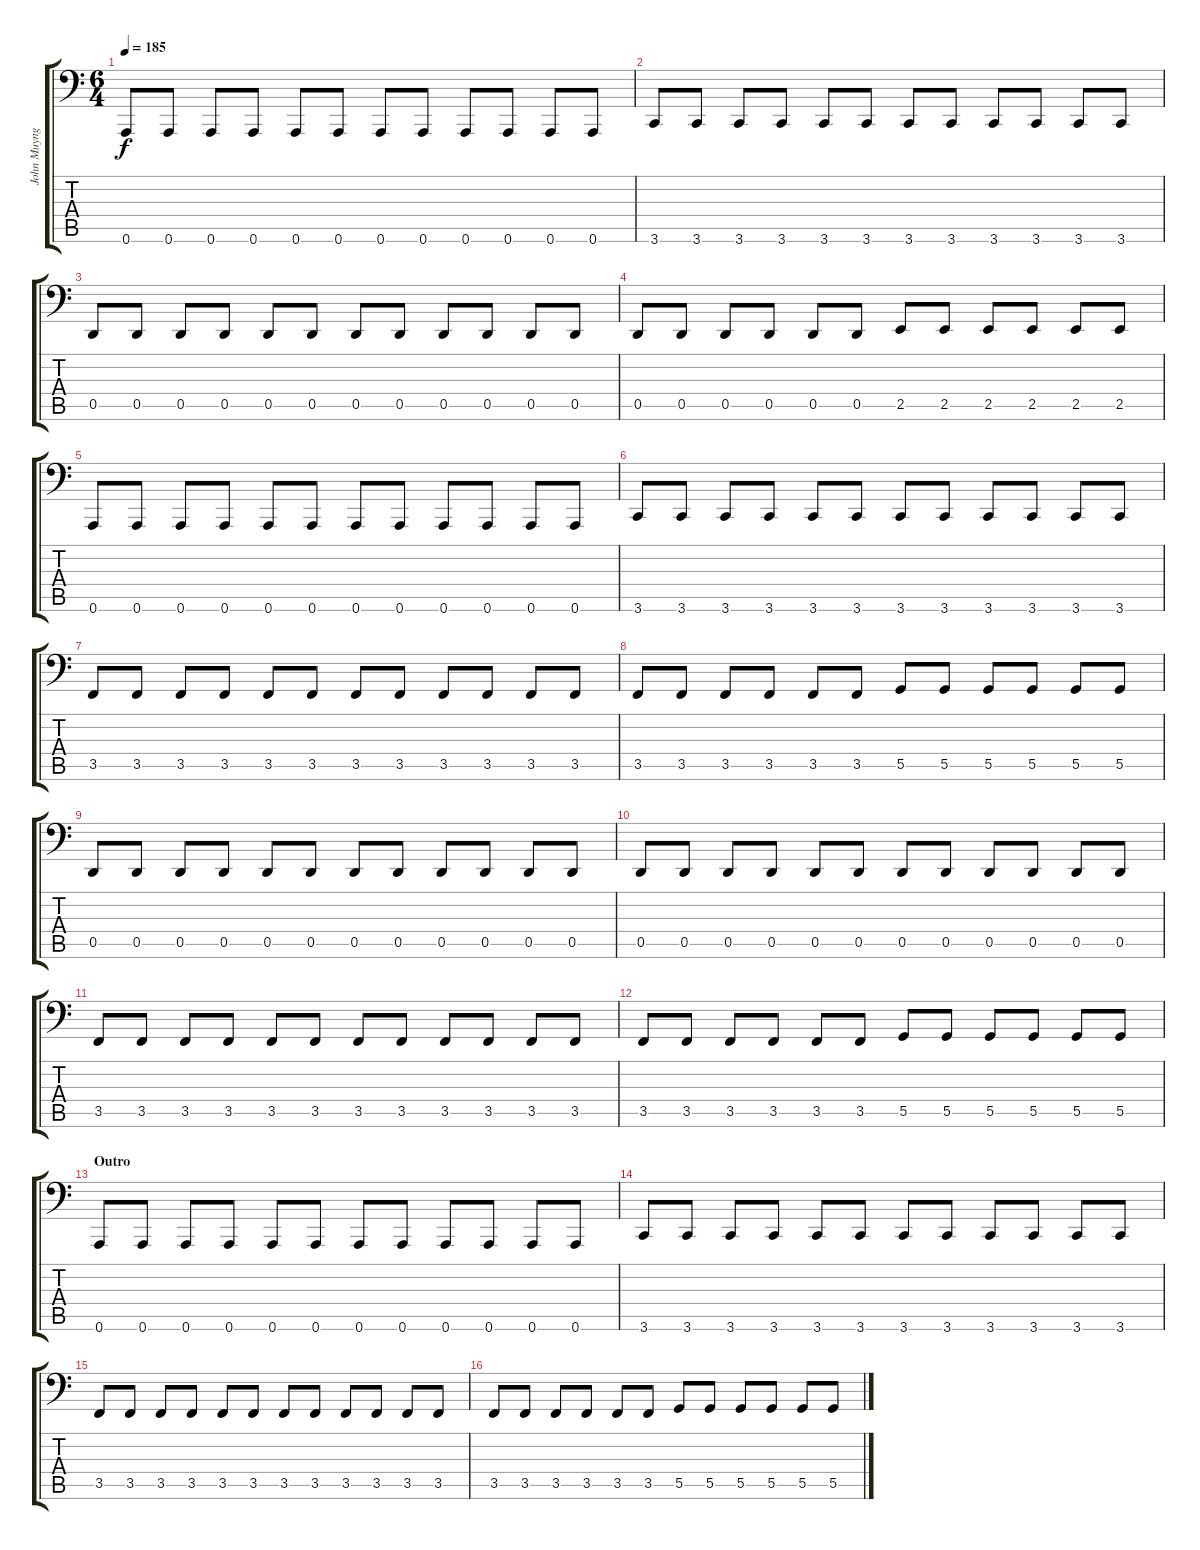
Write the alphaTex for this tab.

\track ("John Muyng" "John Muyng") {instrument electricbassfinger}
\staff {score tabs}
\tuning (Bb2 F2 C2 G1 D1 A0) {hide}
\ts (6 4)
\tempo 185
\clef f4
\ks c
0.6.8{dy f} 0.6.8 0.6.8 0.6.8 0.6.8 0.6.8 0.6.8 0.6.8 0.6.8 0.6.8 0.6.8 0.6.8 |
3.6.8 3.6.8 3.6.8 3.6.8 3.6.8 3.6.8 3.6.8 3.6.8 3.6.8 3.6.8 3.6.8 3.6.8 |
0.5.8 0.5.8 0.5.8 0.5.8 0.5.8 0.5.8 0.5.8 0.5.8 0.5.8 0.5.8 0.5.8 0.5.8 |
0.5.8 0.5.8 0.5.8 0.5.8 0.5.8 0.5.8 2.5.8 2.5.8 2.5.8 2.5.8 2.5.8 2.5.8 |
0.6.8 0.6.8 0.6.8 0.6.8 0.6.8 0.6.8 0.6.8 0.6.8 0.6.8 0.6.8 0.6.8 0.6.8 |
3.6.8 3.6.8 3.6.8 3.6.8 3.6.8 3.6.8 3.6.8 3.6.8 3.6.8 3.6.8 3.6.8 3.6.8 |
3.5.8 3.5.8 3.5.8 3.5.8 3.5.8 3.5.8 3.5.8 3.5.8 3.5.8 3.5.8 3.5.8 3.5.8 |
3.5.8 3.5.8 3.5.8 3.5.8 3.5.8 3.5.8 5.5.8 5.5.8 5.5.8 5.5.8 5.5.8 5.5.8 |
0.5.8 0.5.8 0.5.8 0.5.8 0.5.8 0.5.8 0.5.8 0.5.8 0.5.8 0.5.8 0.5.8 0.5.8 |
0.5.8 0.5.8 0.5.8 0.5.8 0.5.8 0.5.8 0.5.8 0.5.8 0.5.8 0.5.8 0.5.8 0.5.8 |
3.5.8 3.5.8 3.5.8 3.5.8 3.5.8 3.5.8 3.5.8 3.5.8 3.5.8 3.5.8 3.5.8 3.5.8 |
3.5.8 3.5.8 3.5.8 3.5.8 3.5.8 3.5.8 5.5.8 5.5.8 5.5.8 5.5.8 5.5.8 5.5.8 |
\section ("" "Outro")
0.6.8 0.6.8 0.6.8 0.6.8 0.6.8 0.6.8 0.6.8 0.6.8 0.6.8 0.6.8 0.6.8 0.6.8 |
3.6.8 3.6.8 3.6.8 3.6.8 3.6.8 3.6.8 3.6.8 3.6.8 3.6.8 3.6.8 3.6.8 3.6.8 |
3.5.8 3.5.8 3.5.8 3.5.8 3.5.8 3.5.8 3.5.8 3.5.8 3.5.8 3.5.8 3.5.8 3.5.8 |
3.5.8 3.5.8 3.5.8 3.5.8 3.5.8 3.5.8 5.5.8 5.5.8 5.5.8 5.5.8 5.5.8 5.5.8
